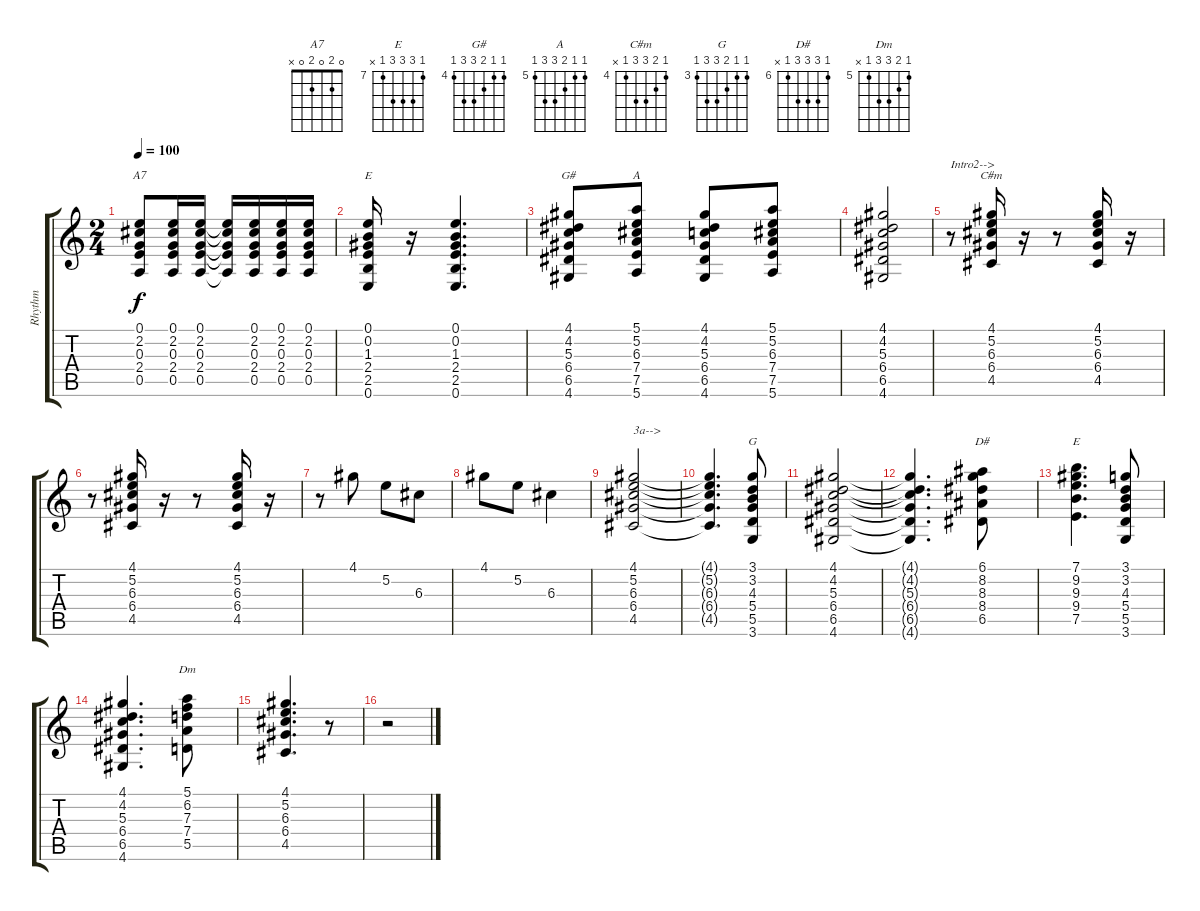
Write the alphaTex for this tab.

\track ("Rhythm" "Rhythm") {instrument acousticguitarsteel}
\staff {score tabs}
\tuning (E4 B3 G3 D3 A2 E2) {hide}
\chord ("A7" 0 2 0 2 0 x)
\chord ("E" 0 0 1 2 2 0)
\chord ("G#" 4 4 5 6 6 4) {firstfret 4}
\chord ("A" 5 5 6 7 7 5) {firstfret 5}
\chord ("C#m" 4 5 6 6 4 x) {firstfret 4}
\chord ("G" 3 3 4 5 5 3) {firstfret 3}
\chord ("D#" 6 8 8 8 6 x) {firstfret 6}
\chord ("E" 7 9 9 9 7 x) {firstfret 7}
\chord ("Dm" 5 6 7 7 5 x) {firstfret 5}
\ts (2 4)
\tempo 100
\clef g2
\ks c
(0.1 2.2 0.3 2.4 0.5).8{ch "A7" dy f} (0.1 2.2 0.3 2.4 0.5).16 (0.1 2.2 0.3 2.4 0.5).16 (0.1{t} 2.2{t} 0.3{t} 2.4{t} 0.5{t}).16 (0.1 2.2 0.3 2.4 0.5).16 (0.1 2.2 0.3 2.4 0.5).16 (0.1 2.2 0.3 2.4 0.5).16 |
(0.1 0.2 1.3 2.4 2.5 0.6).16{ch "E"} r.16 (0.1 0.2 1.3 2.4 2.5 0.6).4{d} |
(4.1 4.2 5.3 6.4 6.5 4.6).8{ch "G#"} (5.1 5.2 6.3 7.4 7.5 5.6).8{ch "A"} (4.1 4.2 5.3 6.4 6.5 4.6).8 (5.1 5.2 6.3 7.4 7.5 5.6).8 |
(4.1 4.2 5.3 6.4 6.5 4.6).2 |
r.8{txt "Intro2-->"} (4.1 5.2 6.3 6.4 4.5).16{ch "C#m"} r.16 r.8 (4.1 5.2 6.3 6.4 4.5).16 r.16 |
r.8 (4.1 5.2 6.3 6.4 4.5).16 r.16 r.8 (4.1 5.2 6.3 6.4 4.5).16 r.16 |
r.8 4.1.8 5.2.8 6.3.8 |
4.1.8 5.2.8 6.3.4 |
(4.1 5.2 6.3 6.4 4.5).2{txt "3a-->"} |
(4.1{t} 5.2{t} 6.3{t} 6.4{t} 4.5{t}).4{d} (3.1 3.2 4.3 5.4 5.5 3.6).8{ch "G"} |
(4.1 4.2 5.3 6.4 6.5 4.6).2 |
(4.1{t} 4.2{t} 5.3{t} 6.4{t} 6.5{t} 4.6{t}).4{d} (6.1 8.2 8.3 8.4 6.5).8{ch "D#"} |
(7.1 9.2 9.3 9.4 7.5).4{d ch "E"} (3.1 3.2 4.3 5.4 5.5 3.6).8 |
(4.1 4.2 5.3 6.4 6.5 4.6).4{d} (5.1 6.2 7.3 7.4 5.5).8{ch "Dm"} |
(4.1 5.2 6.3 6.4 4.5).4{d} r.8 |
r.2
